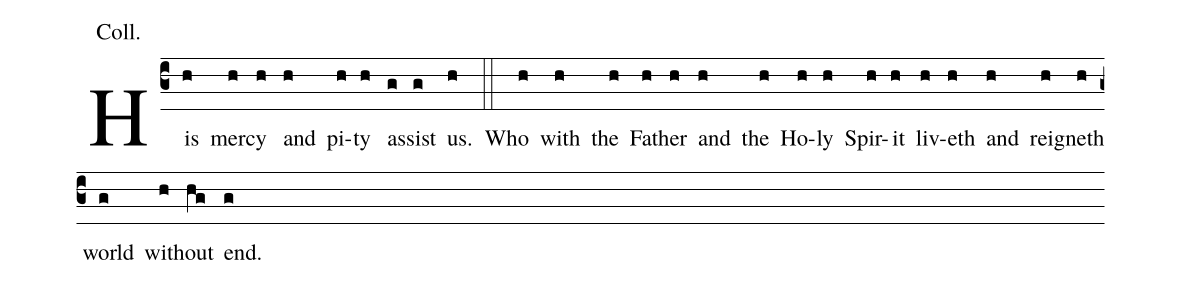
annotation: Coll.;
%%
(c3) His(h) mer(h)cy(h) and(h) pi(h)ty(h) as(g)sist(g) us.(h) (::) Who(h) with(h) the(h) Fa(h)ther(h) and(h) the(h) Ho(h)ly(h) Spir(h)it(h) liv(h)eth(h) and(h) reign(h)eth(h) world(g) with(h)out(hg) end.(g)
